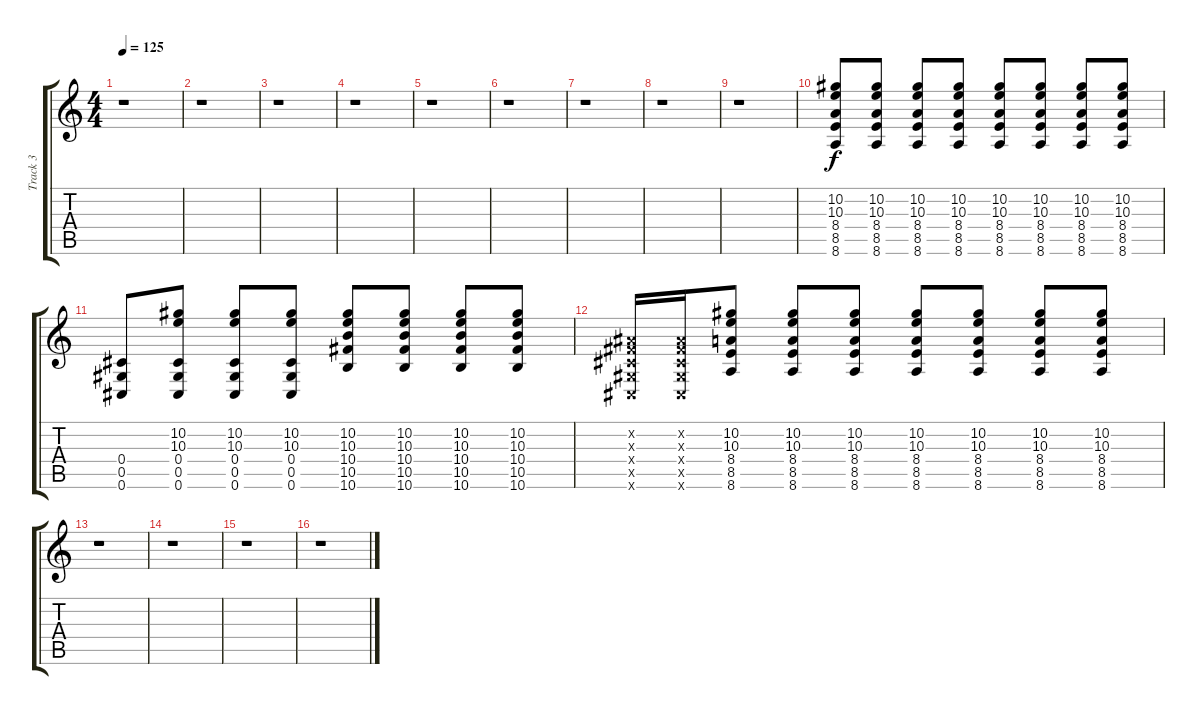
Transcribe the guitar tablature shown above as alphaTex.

\track ("Track 3" "Track 3") {instrument electricguitarjazz}
\staff {score tabs}
\tuning (Eb4 Bb3 Gb3 Db3 Ab2 Db2) {hide}
\ts (4 4)
\tempo 125
\clef g2
\ks c
r.1{dy f} |
r.1 |
r.1 |
r.1 |
r.1 |
r.1 |
r.1 |
r.1 |
r.1 |
(10.2 10.3 8.4 8.5 8.6).8 (10.2 10.3 8.4 8.5 8.6).8 (10.2 10.3 8.4 8.5 8.6).8 (10.2 10.3 8.4 8.5 8.6).8 (10.2 10.3 8.4 8.5 8.6).8 (10.2 10.3 8.4 8.5 8.6).8 (10.2 10.3 8.4 8.5 8.6).8 (10.2 10.3 8.4 8.5 8.6).8 |
(0.4 0.5 0.6).8 (10.2 10.3 0.4 0.5 0.6).8 (10.2 10.3 0.4 0.5 0.6).8 (10.2 10.3 0.4 0.5 0.6).8 (10.2 10.3 10.4 10.5 10.6).8 (10.2 10.3 10.4 10.5 10.6).8 (10.2 10.3 10.4 10.5 10.6).8 (10.2 10.3 10.4 10.5 10.6).8 |
(0.2{x} 0.3{x} 0.4{x} 0.5{x} 0.6{x}).16 (0.2{x} 0.3{x} 0.4{x} 0.5{x} 0.6{x}).16 (10.2 10.3 8.4 8.5 8.6).8 (10.2 10.3 8.4 8.5 8.6).8 (10.2 10.3 8.4 8.5 8.6).8 (10.2 10.3 8.4 8.5 8.6).8 (10.2 10.3 8.4 8.5 8.6).8 (10.2 10.3 8.4 8.5 8.6).8 (10.2 10.3 8.4 8.5 8.6).8 |
r.1 |
r.1 |
r.1 |
r.1
